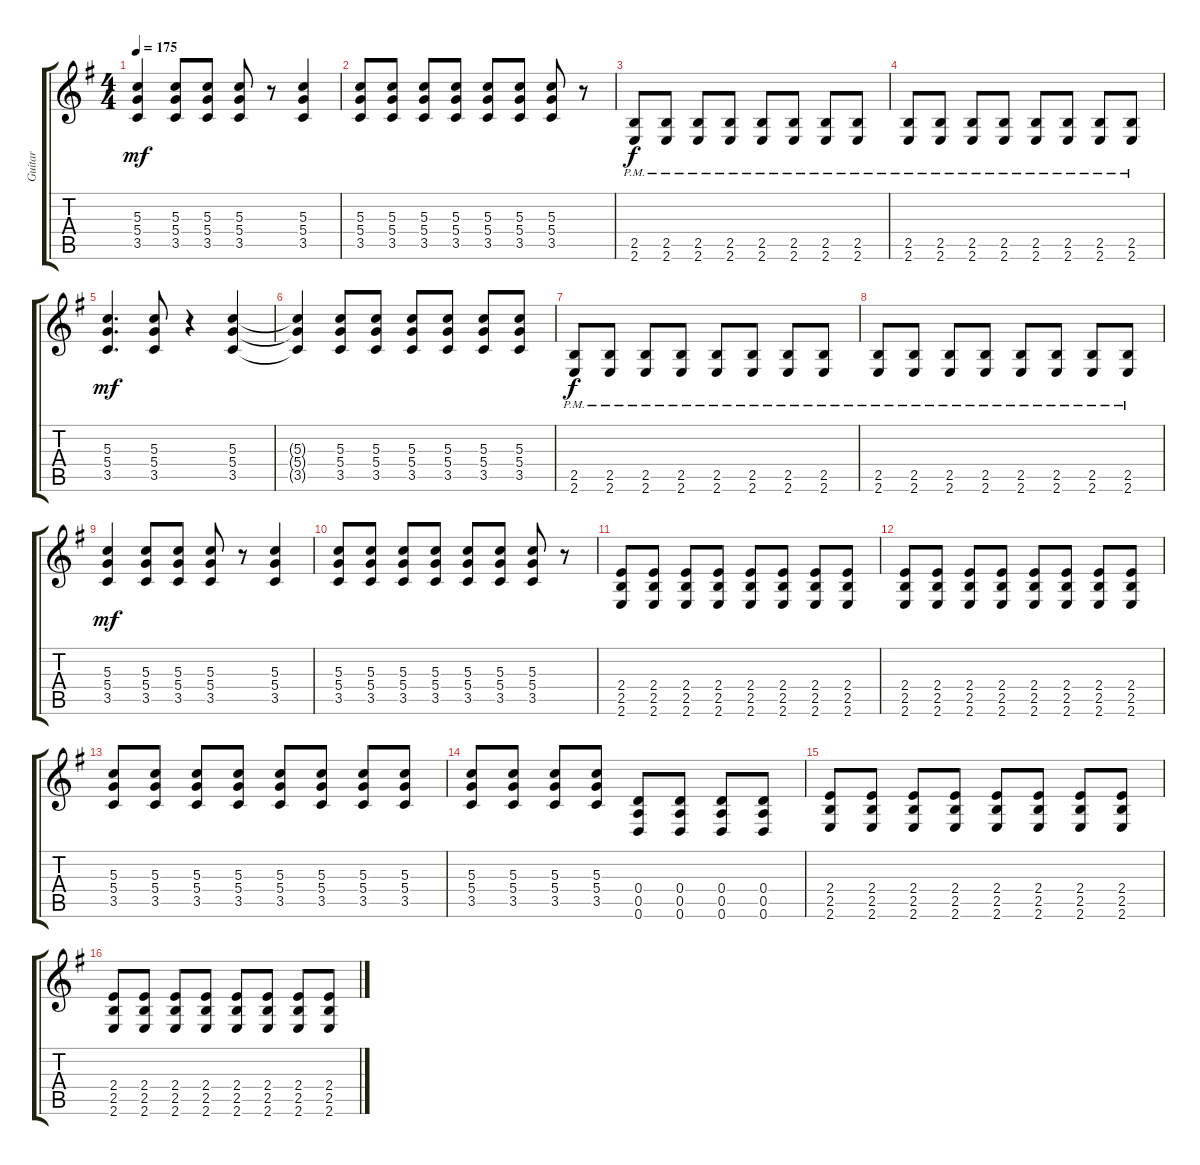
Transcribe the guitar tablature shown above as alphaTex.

\track ("Guitar" "Guitar") {instrument electricguitarjazz}
\staff {score tabs}
\tuning (E4 B3 G3 D3 A2 D2) {hide}
\ts (4 4)
\tempo 175
\clef g2
\ks g
(5.3 5.4 3.5).4{dy mf} (5.3 5.4 3.5).8 (5.3 5.4 3.5).8 (5.3 5.4 3.5).8 r.8 (5.3 5.4 3.5).4 |
(5.3 5.4 3.5).8 (5.3 5.4 3.5).8 (5.3 5.4 3.5).8 (5.3 5.4 3.5).8 (5.3 5.4 3.5).8 (5.3 5.4 3.5).8 (5.3 5.4 3.5).8 r.8 |
(2.5{pm} 2.6{pm}).8{dy f} (2.5{pm} 2.6{pm}).8 (2.5{pm} 2.6{pm}).8 (2.5{pm} 2.6{pm}).8 (2.5{pm} 2.6{pm}).8 (2.5{pm} 2.6{pm}).8 (2.5{pm} 2.6{pm}).8 (2.5{pm} 2.6{pm}).8 |
(2.5{pm} 2.6{pm}).8 (2.5{pm} 2.6{pm}).8 (2.5{pm} 2.6{pm}).8 (2.5{pm} 2.6{pm}).8 (2.5{pm} 2.6{pm}).8 (2.5{pm} 2.6{pm}).8 (2.5{pm} 2.6{pm}).8 (2.5{pm} 2.6{pm}).8 |
(5.3 5.4 3.5).4{d dy mf} (5.3 5.4 3.5).8 r.4 (5.3 5.4 3.5).4 |
(5.3{t} 5.4{t} 3.5{t}).4 (5.3 5.4 3.5).8 (5.3 5.4 3.5).8 (5.3 5.4 3.5).8 (5.3 5.4 3.5).8 (5.3 5.4 3.5).8 (5.3 5.4 3.5).8 |
(2.5{pm} 2.6{pm}).8{dy f} (2.5{pm} 2.6{pm}).8 (2.5{pm} 2.6{pm}).8 (2.5{pm} 2.6{pm}).8 (2.5{pm} 2.6{pm}).8 (2.5{pm} 2.6{pm}).8 (2.5{pm} 2.6{pm}).8 (2.5{pm} 2.6{pm}).8 |
(2.5{pm} 2.6{pm}).8 (2.5{pm} 2.6{pm}).8 (2.5{pm} 2.6{pm}).8 (2.5{pm} 2.6{pm}).8 (2.5{pm} 2.6{pm}).8 (2.5{pm} 2.6{pm}).8 (2.5{pm} 2.6{pm}).8 (2.5{pm} 2.6{pm}).8 |
(5.3 5.4 3.5).4{dy mf} (5.3 5.4 3.5).8 (5.3 5.4 3.5).8 (5.3 5.4 3.5).8 r.8 (5.3 5.4 3.5).4 |
(5.3 5.4 3.5).8 (5.3 5.4 3.5).8 (5.3 5.4 3.5).8 (5.3 5.4 3.5).8 (5.3 5.4 3.5).8 (5.3 5.4 3.5).8 (5.3 5.4 3.5).8 r.8 |
(2.4 2.5 2.6).8 (2.4 2.5 2.6).8 (2.4 2.5 2.6).8 (2.4 2.5 2.6).8 (2.4 2.5 2.6).8 (2.4 2.5 2.6).8 (2.4 2.5 2.6).8 (2.4 2.5 2.6).8 |
(2.4 2.5 2.6).8 (2.4 2.5 2.6).8 (2.4 2.5 2.6).8 (2.4 2.5 2.6).8 (2.4 2.5 2.6).8 (2.4 2.5 2.6).8 (2.4 2.5 2.6).8 (2.4 2.5 2.6).8 |
(5.3 5.4 3.5).8 (5.3 5.4 3.5).8 (5.3 5.4 3.5).8 (5.3 5.4 3.5).8 (5.3 5.4 3.5).8 (5.3 5.4 3.5).8 (5.3 5.4 3.5).8 (5.3 5.4 3.5).8 |
(5.3 5.4 3.5).8 (5.3 5.4 3.5).8 (5.3 5.4 3.5).8 (5.3 5.4 3.5).8 (0.4 0.5 0.6).8 (0.4 0.5 0.6).8 (0.4 0.5 0.6).8 (0.4 0.5 0.6).8 |
(2.4 2.5 2.6).8 (2.4 2.5 2.6).8 (2.4 2.5 2.6).8 (2.4 2.5 2.6).8 (2.4 2.5 2.6).8 (2.4 2.5 2.6).8 (2.4 2.5 2.6).8 (2.4 2.5 2.6).8 |
(2.4 2.5 2.6).8 (2.4 2.5 2.6).8 (2.4 2.5 2.6).8 (2.4 2.5 2.6).8 (2.4 2.5 2.6).8 (2.4 2.5 2.6).8 (2.4 2.5 2.6).8 (2.4 2.5 2.6).8
